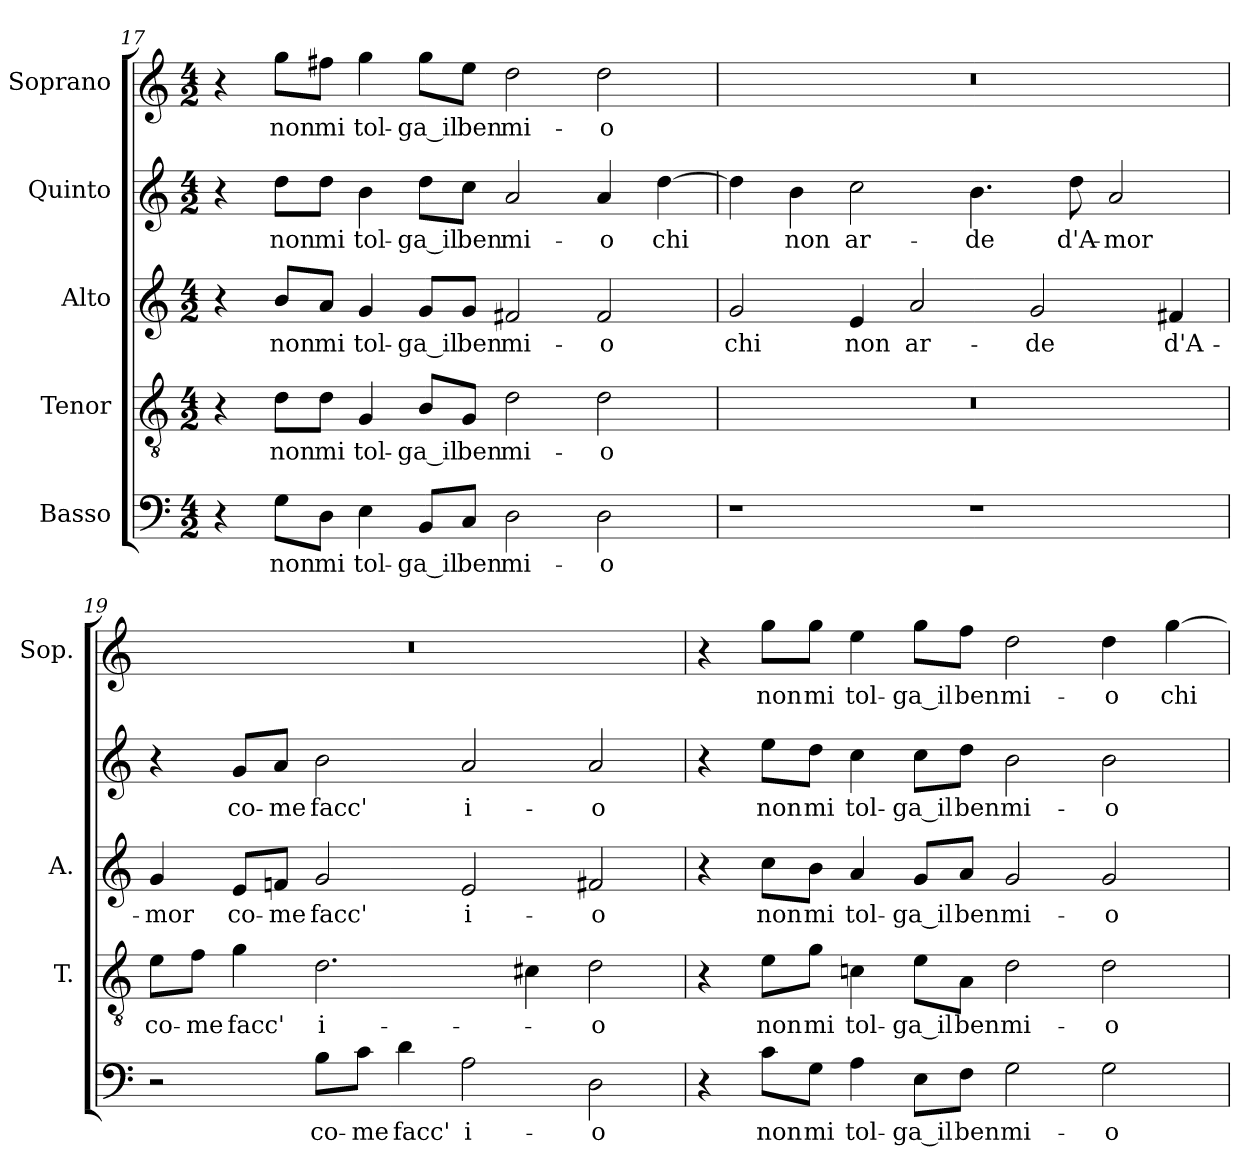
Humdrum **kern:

**kern	**text	**kern	**text	**kern	**text	**kern	**text	**kern	**text
*part5	*part5	*part4	*part4	*part3	*part3	*part2	*part2	*part1	*part1
*staff5	*staff5	*staff4	*staff4	*staff3	*staff3	*staff2	*staff2	*staff1	*staff1
*I"Basso	*	*I"Tenor	*	*I"Alto	*	*I"Quinto	*	*I"Soprano	*
*	*	*I'T.	*	*I'A.	*	*	*	*I'Sop.	*
*clefF4	*	*clefGv2	*	*clefG2	*	*clefG2	*	*clefG2	*
*	*	*ITrd7c12	*	*	*	*	*	*	*
*k[]	*	*k[]	*	*k[]	*	*k[]	*	*k[]	*
*C:	*	*C:	*	*C:	*	*C:	*	*C:	*
*M4/2	*	*M4/2	*	*M4/2	*	*M4/2	*	*M4/2	*
=17	=17	=17	=17	=17	=17	=17	=17	=17	=17
4r	.	4r	.	4r	.	4r	.	4r	.
!	!LO:LY:b:color=#000000	!	!	!	!	!	!	!	!
!	!	!	!LO:LY:b:color=#000000	!	!	!	!	!	!
!	!	!	!	!	!LO:LY:b:color=#000000	!	!	!	!
!	!	!	!	!	!	!	!LO:LY:b:color=#000000	!	!
!	!	!	!	!	!	!	!	!	!LO:LY:b:color=#000000
8Gi\L	non	8Di\L	non	8bi/L	non	8ddi\L	non	8ggi\L	non
!	!LO:LY:b:color=#000000	!	!	!	!	!	!	!	!
!	!	!	!LO:LY:b:color=#000000	!	!	!	!	!	!
!	!	!	!	!	!LO:LY:b:color=#000000	!	!	!	!
!	!	!	!	!	!	!	!LO:LY:b:color=#000000	!	!
!	!	!	!	!	!	!	!	!	!LO:LY:b:color=#000000
8Di\J	mi	8Di\J	mi	8ai/J	mi	8ddi\J	mi	8ff#Xi\J	mi
!	!LO:LY:b:color=#000000	!	!	!	!	!	!	!	!
!	!	!	!LO:LY:b:color=#000000	!	!	!	!	!	!
!	!	!	!	!	!LO:LY:b:color=#000000	!	!	!	!
!	!	!	!	!	!	!	!LO:LY:b:color=#000000	!	!
!	!	!	!	!	!	!	!	!	!LO:LY:b:color=#000000
4Ei\	tol-	4GGi/	tol-	4gi/	tol-	4bi\	tol-	4ggi\	tol-
!	!LO:LY:b:color=#000000	!	!	!	!	!	!	!	!
!	!	!	!LO:LY:b:color=#000000	!	!	!	!	!	!
!	!	!	!	!	!LO:LY:b:color=#000000	!	!	!	!
!	!	!	!	!	!	!	!LO:LY:b:color=#000000	!	!
!	!	!	!	!	!	!	!	!	!LO:LY:b:color=#000000
8BBi/L	-ga_il	8BBi/L	-ga_il	8gi/L	-ga_il	8ddi\L	-ga_il	8ggi\L	-ga_il
!	!LO:LY:b:color=#000000	!	!	!	!	!	!	!	!
!	!	!	!LO:LY:b:color=#000000	!	!	!	!	!	!
!	!	!	!	!	!LO:LY:b:color=#000000	!	!	!	!
!	!	!	!	!	!	!	!LO:LY:b:color=#000000	!	!
!	!	!	!	!	!	!	!	!	!LO:LY:b:color=#000000
8Ci/J	ben	8GGi/J	ben	8gi/J	ben	8cci\J	ben	8eei\J	ben
!	!LO:LY:b:color=#000000	!	!	!	!	!	!	!	!
!	!	!	!LO:LY:b:color=#000000	!	!	!	!	!	!
!	!	!	!	!	!LO:LY:b:color=#000000	!	!	!	!
!	!	!	!	!	!	!	!LO:LY:b:color=#000000	!	!
!	!	!	!	!	!	!	!	!	!LO:LY:b:color=#000000
2Di\	mi-	2Di\	mi-	2f#Xi/	mi-	2ai/	mi-	2ddi\	mi-
!	!LO:LY:b:color=#000000	!	!	!	!	!	!	!	!
!	!	!	!LO:LY:b:color=#000000	!	!	!	!	!	!
!	!	!	!	!	!LO:LY:b:color=#000000	!	!	!	!
!	!	!	!	!	!	!	!LO:LY:b:color=#000000	!	!
!	!	!	!	!	!	!	!	!	!LO:LY:b:color=#000000
2Di\	-o	2Di\	-o	2f#i/	-o	4ai/	-o	2ddi\	-o
!	!	!	!	!	!	!	!LO:LY:b:color=#000000	!	!
.	.	.	.	.	.	[>4ddi\	chi	.	.
!!LO:LB:g=z
=18	=18	=18	=18	=18	=18	=18	=18	=18	=18
!	!	!LO:N:vis=1	!	!	!	!	!	!	!
!	!	!	!	!	!LO:LY:b:color=#000000	!	!	!LO:N:vis=1	!
1r	.	0r	.	2gi/	chi	4ddi\]	.	0r	.
!	!	!	!	!	!	!	!LO:LY:b:color=#000000	!	!
.	.	.	.	.	.	4bi\	non	.	.
!	!	!	!	!	!LO:LY:b:color=#000000	!	!	!	!
!	!	!	!	!	!	!	!LO:LY:b:color=#000000	!	!
.	.	.	.	4ei/	non	2cci\	ar-	.	.
!	!	!	!	!	!LO:LY:b:color=#000000	!	!	!	!
.	.	.	.	2ai/	ar-	.	.	.	.
!	!	!	!	!	!	!	!LO:LY:b:color=#000000	!	!
1r	.	.	.	.	.	4.bi\	-de	.	.
!	!	!	!	!	!LO:LY:b:color=#000000	!	!	!	!
.	.	.	.	2gi/	-de	.	.	.	.
!	!	!	!	!	!	!	!LO:LY:b:color=#000000	!	!
.	.	.	.	.	.	8ddi\	d'A-	.	.
!	!	!	!	!	!	!	!LO:LY:b:color=#000000	!	!
.	.	.	.	.	.	2ai/	-mor	.	.
!	!	!	!	!	!LO:LY:b:color=#000000	!	!	!	!
.	.	.	.	4f#Xi/	d'A-	.	.	.	.
=19	=19	=19	=19	=19	=19	=19	=19	=19	=19
!	!	!	!LO:LY:b:color=#000000	!	!	!	!	!	!
!	!	!	!	!	!LO:LY:b:color=#000000	!	!	!LO:N:vis=1	!
2r	.	8Ei\L	co-	4gi/	-mor	4r	.	0r	.
!	!	!	!LO:LY:b:color=#000000	!	!	!	!	!	!
.	.	8Fi\J	-me	.	.	.	.	.	.
!	!	!	!LO:LY:b:color=#000000	!	!	!	!	!	!
!	!	!	!	!	!LO:LY:b:color=#000000	!	!	!	!
!	!	!	!	!	!	!	!LO:LY:b:color=#000000	!	!
.	.	4Gi\	facc'	8ei/L	co-	8gi/L	co-	.	.
!	!	!	!	!	!LO:LY:b:color=#000000	!	!	!	!
!	!	!	!	!	!	!	!LO:LY:b:color=#000000	!	!
.	.	.	.	8fni/J	-me	8ai/J	-me	.	.
!	!LO:LY:b:color=#000000	!	!	!	!	!	!	!	!
!	!	!	!LO:LY:b:color=#000000	!	!	!	!	!	!
!	!	!	!	!	!LO:LY:b:color=#000000	!	!	!	!
!	!	!	!	!	!	!	!LO:LY:b:color=#000000	!	!
8Bi\L	co-	2.Di\	i-	2gi/	facc'	2bi\	facc'	.	.
!	!LO:LY:b:color=#000000	!	!	!	!	!	!	!	!
8ci\J	-me	.	.	.	.	.	.	.	.
!	!LO:LY:b:color=#000000	!	!	!	!	!	!	!	!
4di\	facc'	.	.	.	.	.	.	.	.
!	!LO:LY:b:color=#000000	!	!	!	!	!	!	!	!
!	!	!	!	!	!LO:LY:b:color=#000000	!	!	!	!
!	!	!	!	!	!	!	!LO:LY:b:color=#000000	!	!
2Ai\	i-	.	.	2ei/	i-	2ai/	i-	.	.
.	.	4C#Xi\	.	.	.	.	.	.	.
!	!LO:LY:b:color=#000000	!	!	!	!	!	!	!	!
!	!	!	!LO:LY:b:color=#000000	!	!	!	!	!	!
!	!	!	!	!	!LO:LY:b:color=#000000	!	!	!	!
!	!	!	!	!	!	!	!LO:LY:b:color=#000000	!	!
2Di\	-o	2Di\	-o	2f#Xi/	-o	2ai/	-o	.	.
=20	=20	=20	=20	=20	=20	=20	=20	=20	=20
4r	.	4r	.	4r	.	4r	.	4r	.
!	!LO:LY:b:color=#000000	!	!	!	!	!	!	!	!
!	!	!	!LO:LY:b:color=#000000	!	!	!	!	!	!
!	!	!	!	!	!LO:LY:b:color=#000000	!	!	!	!
!	!	!	!	!	!	!	!LO:LY:b:color=#000000	!	!
!	!	!	!	!	!	!	!	!	!LO:LY:b:color=#000000
8ci\L	non	8Ei\L	non	8cci\L	non	8eei\L	non	8ggi\L	non
!	!LO:LY:b:color=#000000	!	!	!	!	!	!	!	!
!	!	!	!LO:LY:b:color=#000000	!	!	!	!	!	!
!	!	!	!	!	!LO:LY:b:color=#000000	!	!	!	!
!	!	!	!	!	!	!	!LO:LY:b:color=#000000	!	!
!	!	!	!	!	!	!	!	!	!LO:LY:b:color=#000000
8Gi\J	mi	8Gi\J	mi	8bi\J	mi	8ddi\J	mi	8ggi\J	mi
!	!LO:LY:b:color=#000000	!	!	!	!	!	!	!	!
!	!	!	!LO:LY:b:color=#000000	!	!	!	!	!	!
!	!	!	!	!	!LO:LY:b:color=#000000	!	!	!	!
!	!	!	!	!	!	!	!LO:LY:b:color=#000000	!	!
!	!	!	!	!	!	!	!	!	!LO:LY:b:color=#000000
4Ai\	tol-	4Cni\	tol-	4ai/	tol-	4cci\	tol-	4eei\	tol-
!	!LO:LY:b:color=#000000	!	!	!	!	!	!	!	!
!	!	!	!LO:LY:b:color=#000000	!	!	!	!	!	!
!	!	!	!	!	!LO:LY:b:color=#000000	!	!	!	!
!	!	!	!	!	!	!	!LO:LY:b:color=#000000	!	!
!	!	!	!	!	!	!	!	!	!LO:LY:b:color=#000000
8Ei\L	-ga_il	8Ei\L	-ga_il	8gi/L	-ga_il	8cci\L	-ga_il	8ggi\L	-ga_il
!	!LO:LY:b:color=#000000	!	!	!	!	!	!	!	!
!	!	!	!LO:LY:b:color=#000000	!	!	!	!	!	!
!	!	!	!	!	!LO:LY:b:color=#000000	!	!	!	!
!	!	!	!	!	!	!	!LO:LY:b:color=#000000	!	!
!	!	!	!	!	!	!	!	!	!LO:LY:b:color=#000000
8Fi\J	ben	8AAi\J	ben	8ai/J	ben	8ddi\J	ben	8ffi\J	ben
!	!LO:LY:b:color=#000000	!	!	!	!	!	!	!	!
!	!	!	!LO:LY:b:color=#000000	!	!	!	!	!	!
!	!	!	!	!	!LO:LY:b:color=#000000	!	!	!	!
!	!	!	!	!	!	!	!LO:LY:b:color=#000000	!	!
!	!	!	!	!	!	!	!	!	!LO:LY:b:color=#000000
2Gi\	mi-	2Di\	mi-	2gi/	mi-	2bi\	mi-	2ddi\	mi-
!	!LO:LY:b:color=#000000	!	!	!	!	!	!	!	!
!	!	!	!LO:LY:b:color=#000000	!	!	!	!	!	!
!	!	!	!	!	!LO:LY:b:color=#000000	!	!	!	!
!	!	!	!	!	!	!	!LO:LY:b:color=#000000	!	!
!	!	!	!	!	!	!	!	!	!LO:LY:b:color=#000000
2Gi\	-o	2Di\	-o	2gi/	-o	2bi\	-o	4ddi\	-o
!	!	!	!	!	!	!	!	!	!LO:LY:b:color=#000000
.	.	.	.	.	.	.	.	[>4ggi\	chi
=	=	=	=	=	=	=	=	=	=
*-	*-	*-	*-	*-	*-	*-	*-	*-	*-
